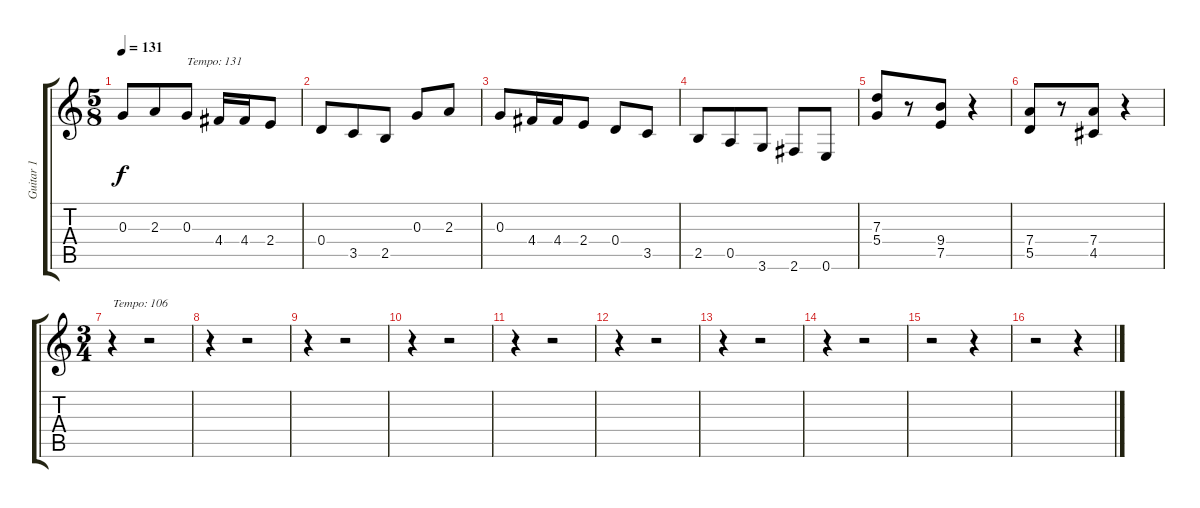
\track ("Guitar 1" "Guitar 1") {instrument overdrivenguitar}
\staff {score tabs}
\tuning (E4 B3 G3 D3 A2 E2) {hide}
\ts (5 8)
\tempo 131
\clef g2
\ks c
0.3.8{dy f} 2.3.8 0.3.8{txt "Tempo: 131"} 4.4.16 4.4.16 2.4.8 |
0.4.8 3.5.8 2.5.8 0.3.8 2.3.8 |
0.3.8 4.4.16 4.4.16 2.4.8 0.4.8 3.5.8 |
2.5.8 0.5.8 3.6.8 2.6.8 0.6.8 |
(7.3 5.4).8 r.8 (9.4 7.5).8 r.4 |
(7.4 5.5).8 r.8 (7.4 4.5).8 r.4 |
\ts (3 4)
r.4{txt "Tempo: 106"} r.2 |
r.4 r.2 |
r.4 r.2 |
r.4 r.2 |
r.4 r.2 |
r.4 r.2 |
r.4 r.2 |
r.4 r.2 |
r.2 r.4 |
r.2 r.4
